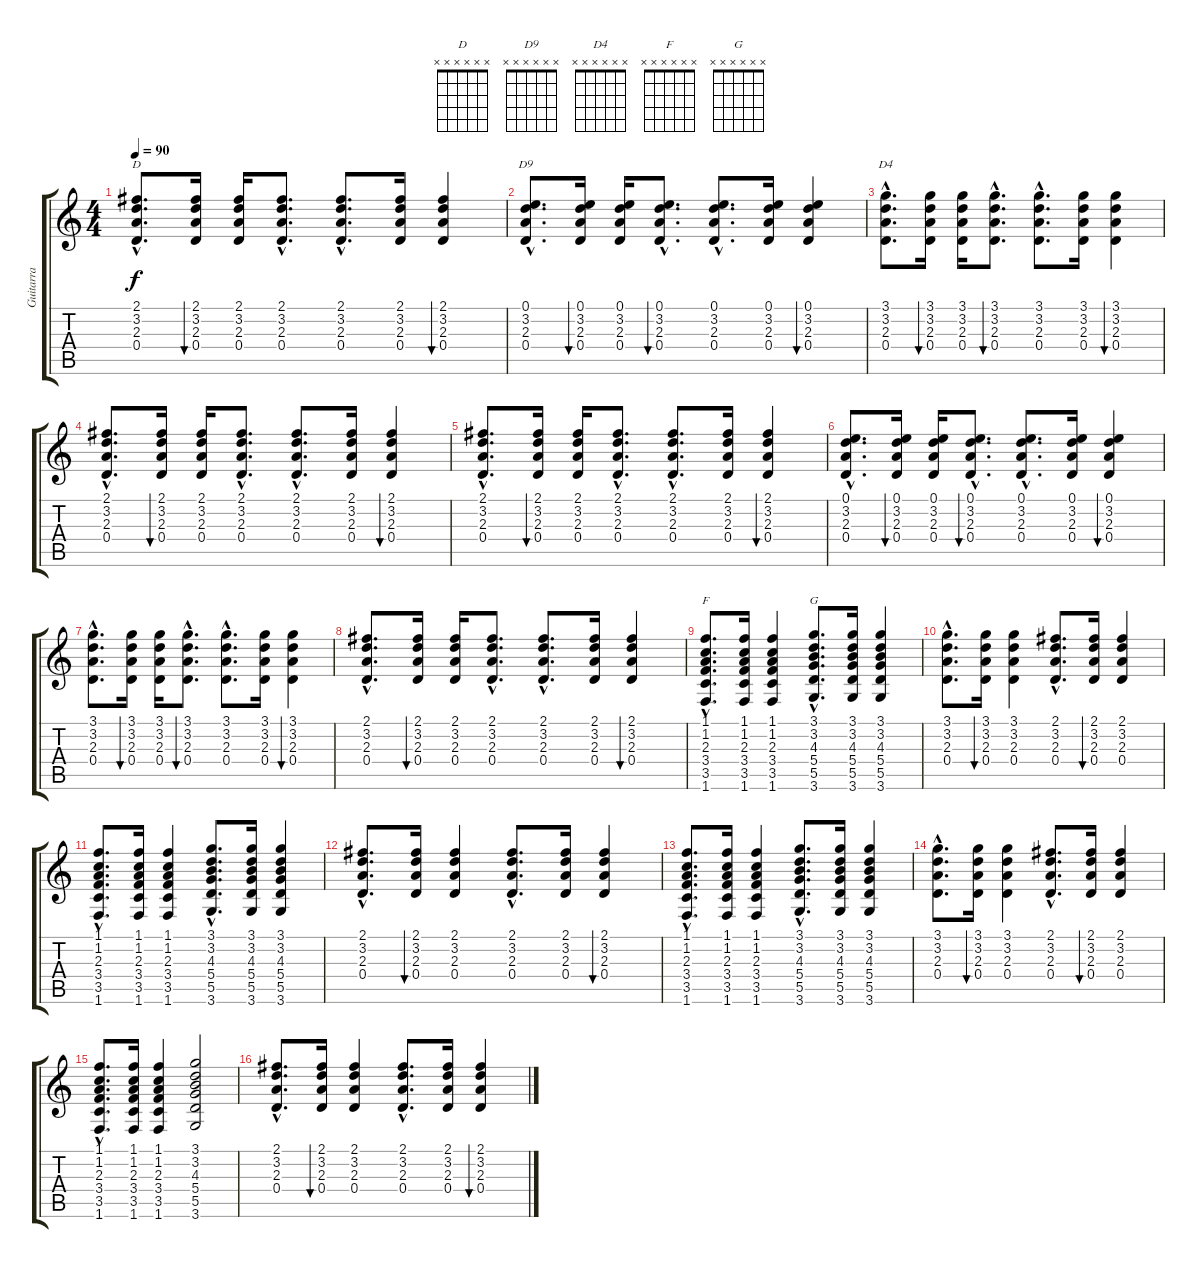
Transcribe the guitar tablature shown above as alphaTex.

\track ("Guitarra" "Guitarra") {instrument acousticguitarsteel}
\staff {score tabs}
\tuning (E4 B3 G3 D3 A2 E2) {hide}
\chord ("D" x x x x x x)
\chord ("D9" x x x x x x)
\chord ("D4" x x x x x x)
\chord ("F" x x x x x x)
\chord ("G" x x x x x x)
\ts (4 4)
\tempo 90
\clef g2
\ks c
(2.1{hac} 3.2{hac} 2.3{hac} 0.4{hac}).8{d ch "D" dy f instrument acousticguitarsteel} (2.1 3.2 2.3 0.4).16{bu 60} (2.1 3.2 2.3 0.4).16 (2.1{hac} 3.2{hac} 2.3{hac} 0.4{hac}).8{d} (2.1{hac} 3.2{hac} 2.3{hac} 0.4{hac}).8{d} (2.1 3.2 2.3 0.4).16 (2.1 3.2 2.3 0.4).4{bu 60} |
(0.1{hac} 3.2{hac} 2.3{hac} 0.4{hac}).8{d ch "D9"} (0.1 3.2 2.3 0.4).16{bu 60} (0.1 3.2 2.3 0.4).16 (0.1{hac} 3.2{hac} 2.3{hac} 0.4{hac}).8{d bu 60} (0.1{hac} 3.2{hac} 2.3{hac} 0.4{hac}).8{d} (0.1 3.2 2.3 0.4).16 (0.1 3.2 2.3 0.4).4{bu 60} |
(3.1{hac} 3.2{hac} 2.3{hac} 0.4{hac}).8{d ch "D4"} (3.1 3.2 2.3 0.4).16{bu 60} (3.1 3.2 2.3 0.4).16 (3.1{hac} 3.2{hac} 2.3{hac} 0.4{hac}).8{d bu 60} (3.1{hac} 3.2{hac} 2.3{hac} 0.4{hac}).8{d} (3.1 3.2 2.3 0.4).16 (3.1 3.2 2.3 0.4).4{bu 60} |
(2.1{hac} 3.2{hac} 2.3{hac} 0.4{hac}).8{d} (2.1 3.2 2.3 0.4).16{bu 60} (2.1 3.2 2.3 0.4).16 (2.1{hac} 3.2{hac} 2.3{hac} 0.4{hac}).8{d} (2.1{hac} 3.2{hac} 2.3{hac} 0.4{hac}).8{d} (2.1 3.2 2.3 0.4).16 (2.1 3.2 2.3 0.4).4{bu 60} |
(2.1{hac} 3.2{hac} 2.3{hac} 0.4{hac}).8{d} (2.1 3.2 2.3 0.4).16{bu 60} (2.1 3.2 2.3 0.4).16 (2.1{hac} 3.2{hac} 2.3{hac} 0.4{hac}).8{d} (2.1{hac} 3.2{hac} 2.3{hac} 0.4{hac}).8{d} (2.1 3.2 2.3 0.4).16 (2.1 3.2 2.3 0.4).4{bu 60} |
(0.1{hac} 3.2{hac} 2.3{hac} 0.4{hac}).8{d} (0.1 3.2 2.3 0.4).16{bu 60} (0.1 3.2 2.3 0.4).16 (0.1{hac} 3.2{hac} 2.3{hac} 0.4{hac}).8{d bu 60} (0.1{hac} 3.2{hac} 2.3{hac} 0.4{hac}).8{d} (0.1 3.2 2.3 0.4).16 (0.1 3.2 2.3 0.4).4{bu 60} |
(3.1{hac} 3.2{hac} 2.3{hac} 0.4{hac}).8{d} (3.1 3.2 2.3 0.4).16{bu 60} (3.1 3.2 2.3 0.4).16 (3.1{hac} 3.2{hac} 2.3{hac} 0.4{hac}).8{d bu 60} (3.1{hac} 3.2{hac} 2.3{hac} 0.4{hac}).8{d} (3.1 3.2 2.3 0.4).16 (3.1 3.2 2.3 0.4).4{bu 60} |
(2.1{hac} 3.2{hac} 2.3{hac} 0.4{hac}).8{d} (2.1 3.2 2.3 0.4).16{bu 60} (2.1 3.2 2.3 0.4).16 (2.1{hac} 3.2{hac} 2.3{hac} 0.4{hac}).8{d} (2.1{hac} 3.2{hac} 2.3{hac} 0.4{hac}).8{d} (2.1 3.2 2.3 0.4).16 (2.1 3.2 2.3 0.4).4{bu 60} |
(1.1{hac} 1.2{hac} 2.3{hac} 3.4{hac} 3.5{hac} 1.6{hac}).8{d ch "F"} (1.1 1.2 2.3 3.4 3.5 1.6).16 (1.1 1.2 2.3 3.4 3.5 1.6).4 (3.1{hac} 3.2{hac} 4.3{hac} 5.4{hac} 5.5{hac} 3.6{hac}).8{d ch "G"} (3.1 3.2 4.3 5.4 5.5 3.6).16 (3.1 3.2 4.3 5.4 5.5 3.6).4 |
(3.1{hac} 3.2{hac} 2.3{hac} 0.4{hac}).8{d} (3.1 3.2 2.3 0.4).16{bu 60} (3.1 3.2 2.3 0.4).4 (2.1{hac} 3.2{hac} 2.3{hac} 0.4{hac}).8{d} (2.1 3.2 2.3 0.4).16{bu 60} (2.1 3.2 2.3 0.4).4 |
(1.1{hac} 1.2{hac} 2.3{hac} 3.4{hac} 3.5{hac} 1.6{hac}).8{d} (1.1 1.2 2.3 3.4 3.5 1.6).16 (1.1 1.2 2.3 3.4 3.5 1.6).4 (3.1{hac} 3.2{hac} 4.3{hac} 5.4{hac} 5.5{hac} 3.6{hac}).8{d} (3.1 3.2 4.3 5.4 5.5 3.6).16 (3.1 3.2 4.3 5.4 5.5 3.6).4 |
(2.1{hac} 3.2{hac} 2.3{hac} 0.4{hac}).8{d} (2.1 3.2 2.3 0.4).16{bu 60} (2.1 3.2 2.3 0.4).4 (2.1{hac} 3.2{hac} 2.3{hac} 0.4{hac}).8{d} (2.1 3.2 2.3 0.4).16 (2.1 3.2 2.3 0.4).4{bu 60} |
(1.1{hac} 1.2{hac} 2.3{hac} 3.4{hac} 3.5{hac} 1.6{hac}).8{d} (1.1 1.2 2.3 3.4 3.5 1.6).16 (1.1 1.2 2.3 3.4 3.5 1.6).4 (3.1{hac} 3.2{hac} 4.3{hac} 5.4{hac} 5.5{hac} 3.6{hac}).8{d} (3.1 3.2 4.3 5.4 5.5 3.6).16 (3.1 3.2 4.3 5.4 5.5 3.6).4 |
(3.1{hac} 3.2{hac} 2.3{hac} 0.4{hac}).8{d} (3.1 3.2 2.3 0.4).16{bu 60} (3.1 3.2 2.3 0.4).4 (2.1{hac} 3.2{hac} 2.3{hac} 0.4{hac}).8{d} (2.1 3.2 2.3 0.4).16{bu 60} (2.1 3.2 2.3 0.4).4 |
(1.1{hac} 1.2{hac} 2.3{hac} 3.4{hac} 3.5{hac} 1.6{hac}).8{d} (1.1 1.2 2.3 3.4 3.5 1.6).16 (1.1 1.2 2.3 3.4 3.5 1.6).4 (3.1 3.2 4.3 5.4 5.5 3.6).2 |
(2.1{hac} 3.2{hac} 2.3{hac} 0.4{hac}).8{d} (2.1 3.2 2.3 0.4).16{bu 60} (2.1 3.2 2.3 0.4).4 (2.1{hac} 3.2{hac} 2.3{hac} 0.4{hac}).8{d} (2.1 3.2 2.3 0.4).16 (2.1 3.2 2.3 0.4).4{bu 60}
